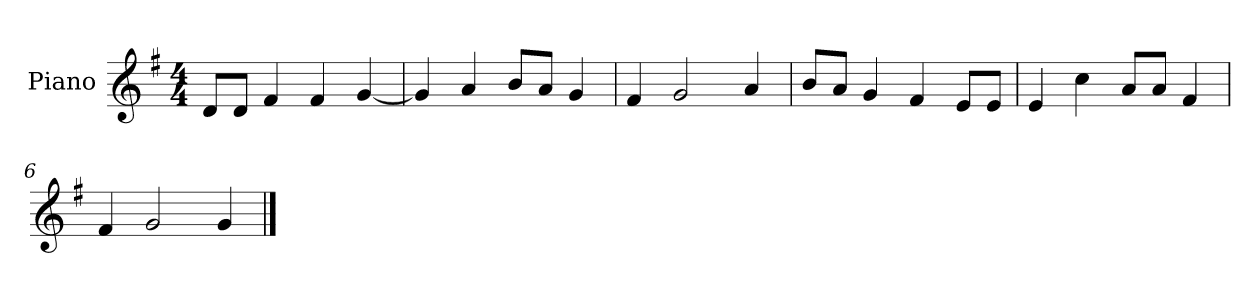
**kern
*part1
*staff1
*I"Piano
*I'P-no
*clefG2
*k[f#]
*M4/4
*MM90
=1
8d/L
8d/J
4f#/
4f#/
[4g/
=2
4g/]
4a/
8b/L
8a/J
4g/
=3
4f#/
2g/
4a/
=4
8b/L
8a/J
4g/
4f#/
8e/L
8e/J
=5
4e/
4cc\
8a/L
8a/J
4f#/
=6
4f#/
2g/
4g/
==
*-
